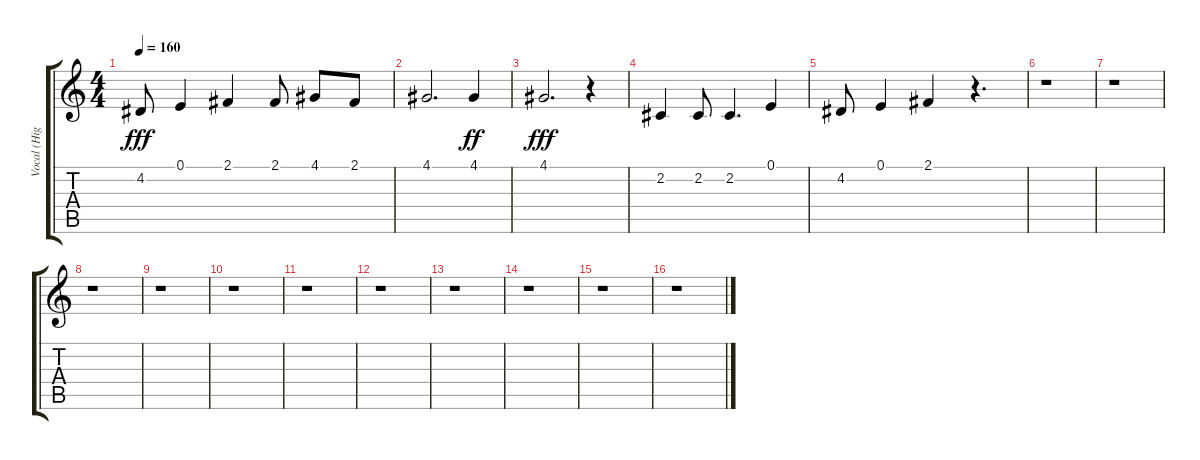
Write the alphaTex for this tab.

\track ("Vocal (High)" "Vocal (Hig") {instrument tenorsax}
\staff {score tabs}
\tuning (E4 B3 G3 D3 A2 E2) {hide}
\ts (4 4)
\tempo 160
\clef g2
\ks c
4.2.8{dy fff} 0.1.4 2.1.4 2.1.8 4.1.8 2.1.8 |
4.1.2{d} 4.1.4{dy ff} |
4.1.2{d dy fff} r.4 |
2.2.4 2.2.8 2.2.4{d} 0.1.4 |
4.2.8 0.1.4 2.1.4 r.4{d} |
r.1 |
r.1 |
r.1 |
r.1 |
r.1 |
r.1 |
r.1 |
r.1 |
r.1 |
r.1 |
r.1
